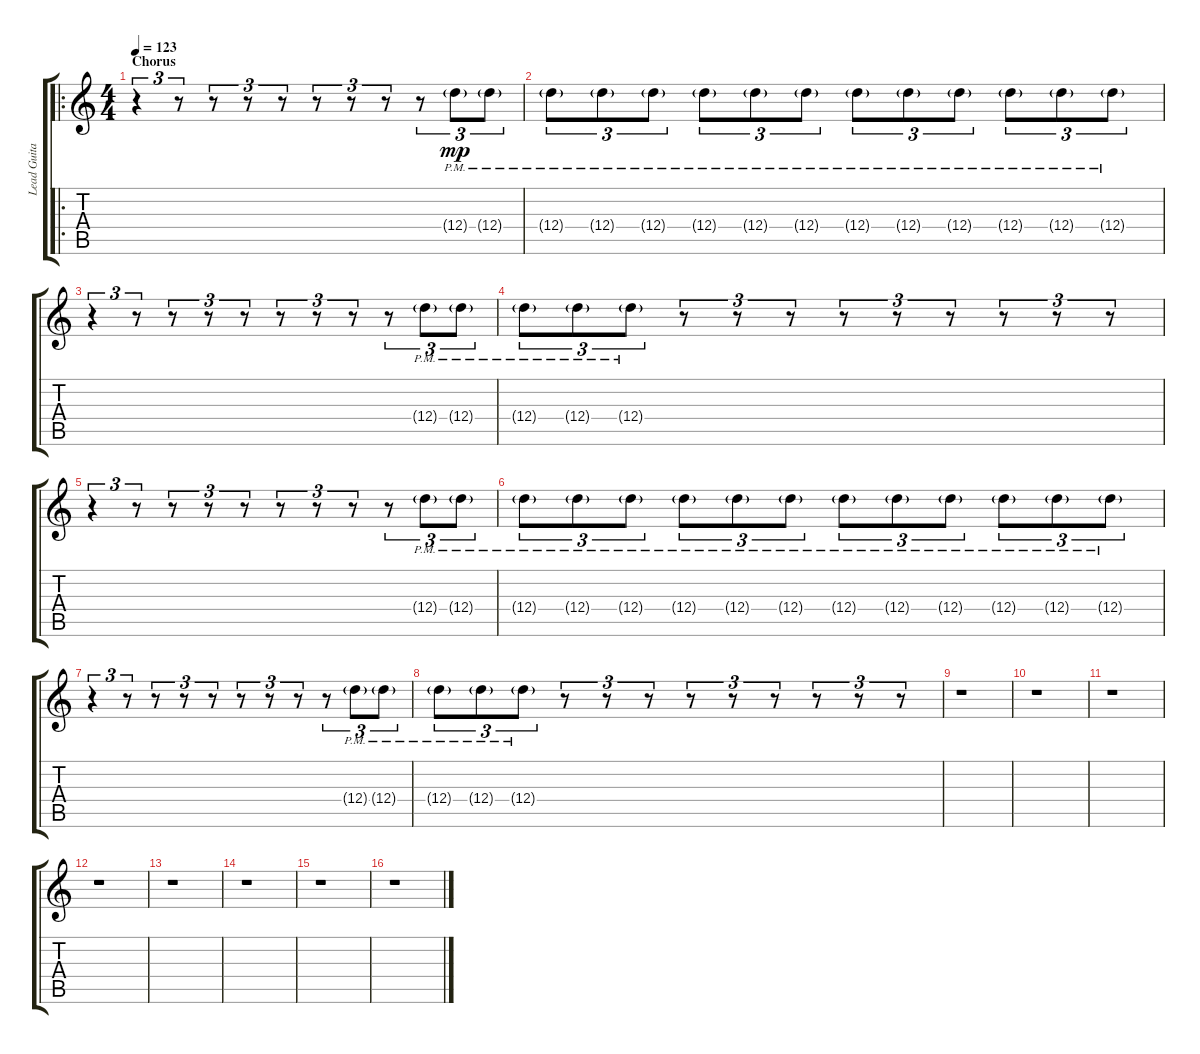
\track ("Lead Guitar 2" "Lead Guita") {instrument overdrivenguitar}
\staff {score tabs}
\tuning (E4 B3 G3 D3 A2 D2) {hide}
\ro
\ts (4 4)
\section ("" "Chorus")
\tempo 123
\clef g2
\ks c
r.4{tu (3 2) dy mp} r.8{tu (3 2)} r.8{tu (3 2)} r.8{tu (3 2)} r.8{tu (3 2)} r.8{tu (3 2)} r.8{tu (3 2)} r.8{tu (3 2)} r.8{tu (3 2)} 12.4{g pm}.8{tu (3 2)} 12.4{g pm}.8{tu (3 2)} |
12.4{g pm}.8{tu (3 2)} 12.4{g pm}.8{tu (3 2)} 12.4{g pm}.8{tu (3 2)} 12.4{g pm}.8{tu (3 2)} 12.4{g pm}.8{tu (3 2)} 12.4{g pm}.8{tu (3 2)} 12.4{g pm}.8{tu (3 2)} 12.4{g pm}.8{tu (3 2)} 12.4{g pm}.8{tu (3 2)} 12.4{g pm}.8{tu (3 2)} 12.4{g pm}.8{tu (3 2)} 12.4{g pm}.8{tu (3 2)} |
r.4{tu (3 2)} r.8{tu (3 2)} r.8{tu (3 2)} r.8{tu (3 2)} r.8{tu (3 2)} r.8{tu (3 2)} r.8{tu (3 2)} r.8{tu (3 2)} r.8{tu (3 2)} 12.4{g pm}.8{tu (3 2)} 12.4{g pm}.8{tu (3 2)} |
12.4{g pm}.8{tu (3 2)} 12.4{g pm}.8{tu (3 2)} 12.4{g pm}.8{tu (3 2)} r.8{tu (3 2)} r.8{tu (3 2)} r.8{tu (3 2)} r.8{tu (3 2)} r.8{tu (3 2)} r.8{tu (3 2)} r.8{tu (3 2)} r.8{tu (3 2)} r.8{tu (3 2)} |
r.4{tu (3 2)} r.8{tu (3 2)} r.8{tu (3 2)} r.8{tu (3 2)} r.8{tu (3 2)} r.8{tu (3 2)} r.8{tu (3 2)} r.8{tu (3 2)} r.8{tu (3 2)} 12.4{g pm}.8{tu (3 2)} 12.4{g pm}.8{tu (3 2)} |
12.4{g pm}.8{tu (3 2)} 12.4{g pm}.8{tu (3 2)} 12.4{g pm}.8{tu (3 2)} 12.4{g pm}.8{tu (3 2)} 12.4{g pm}.8{tu (3 2)} 12.4{g pm}.8{tu (3 2)} 12.4{g pm}.8{tu (3 2)} 12.4{g pm}.8{tu (3 2)} 12.4{g pm}.8{tu (3 2)} 12.4{g pm}.8{tu (3 2)} 12.4{g pm}.8{tu (3 2)} 12.4{g pm}.8{tu (3 2)} |
r.4{tu (3 2)} r.8{tu (3 2)} r.8{tu (3 2)} r.8{tu (3 2)} r.8{tu (3 2)} r.8{tu (3 2)} r.8{tu (3 2)} r.8{tu (3 2)} r.8{tu (3 2)} 12.4{g pm}.8{tu (3 2)} 12.4{g pm}.8{tu (3 2)} |
12.4{g pm}.8{tu (3 2)} 12.4{g pm}.8{tu (3 2)} 12.4{g pm}.8{tu (3 2)} r.8{tu (3 2)} r.8{tu (3 2)} r.8{tu (3 2)} r.8{tu (3 2)} r.8{tu (3 2)} r.8{tu (3 2)} r.8{tu (3 2)} r.8{tu (3 2)} r.8{tu (3 2)} |
r.1 |
r.1 |
r.1 |
r.1 |
r.1 |
r.1 |
r.1 |
r.1
